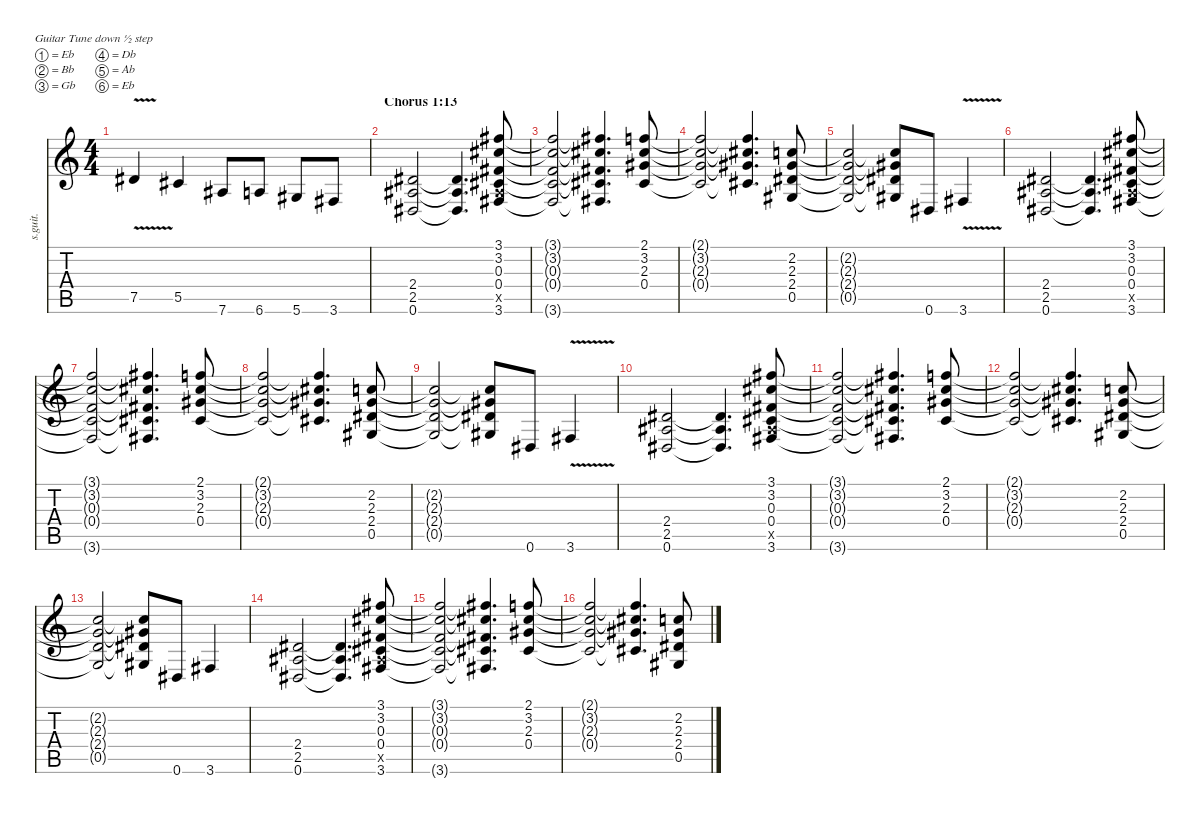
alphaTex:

\defaultSystemsLayout 4
\hideDynamics
\bracketExtendMode nobrackets
\track ("Jerry Cantrell - Rhythm Guitar" "s.guit.") {instrument distortionguitar}
\staff {score tabs}
\tuning (Eb4 Bb3 Gb3 Db3 Ab2 Eb2)
\ts (4 4)
\tempo (108 hide)
\clef g2
\ks c
7.5{v acc #}.4{dy f} 5.5{acc #}.4 7.6{acc #}.8 6.6.8 5.6{acc #}.8 3.6{acc #}.8 |
\section ("" "Chorus 1:13")
\tempo (111 hide)
(2.4{acc #} 2.5{acc #} 0.6{acc #}).2 (2.4{t acc #} 2.5{t acc #} 0.6{t acc #}).4{d} (3.1{acc #} 3.2{acc #} 0.3{acc #} 0.4{acc #} 2.5{x acc #} 3.6{acc #}).8 |
(3.1{t acc #} 3.2{t acc #} 0.3{t acc #} 0.4{t acc #} 3.6{t acc #}).2 (3.1{t acc #} 3.2{t acc #} 0.3{t acc #} 0.4{t acc #} 3.6{t acc #}).4{d} (2.1 3.2{acc #} 2.3{acc #} 0.4{acc #}).8 |
(2.1{t} 3.2{t acc #} 2.3{t acc #} 0.4{t acc #}).2 (2.1{t} 3.2{t acc #} 2.3{t acc #} 0.4{t acc #}).4{d} (2.2 2.3{acc #} 2.4{acc #} 0.5{acc #}).8 |
(2.2{t} 2.3{t acc #} 2.4{t acc #} 0.5{t acc #}).2 (2.2{t} 2.3{t acc #} 2.4{t acc #} 0.5{t acc #}).8 0.6{acc #}.8 3.6{v acc #}.4 |
(2.4{acc #} 2.5{acc #} 0.6{acc #}).2 (2.4{t acc #} 2.5{t acc #} 0.6{t acc #}).4{d} (3.1{acc #} 3.2{acc #} 0.3{acc #} 0.4{acc #} 2.5{x acc #} 3.6{acc #}).8 |
(3.1{t acc #} 3.2{t acc #} 0.3{t acc #} 0.4{t acc #} 3.6{t acc #}).2 (3.1{t acc #} 3.2{t acc #} 0.3{t acc #} 0.4{t acc #} 3.6{t acc #}).4{d} (2.1 3.2{acc #} 2.3{acc #} 0.4{acc #}).8 |
(2.1{t} 3.2{t acc #} 2.3{t acc #} 0.4{t acc #}).2 (2.1{t} 3.2{t acc #} 2.3{t acc #} 0.4{t acc #}).4{d} (2.2 2.3{acc #} 2.4{acc #} 0.5{acc #}).8 |
(2.2{t} 2.3{t acc #} 2.4{t acc #} 0.5{t acc #}).2 (2.2{t} 2.3{t acc #} 2.4{t acc #} 0.5{t acc #}).8 0.6{acc #}.8 3.6{v acc #}.4 |
(2.4{acc #} 2.5{acc #} 0.6{acc #}).2 (2.4{t acc #} 2.5{t acc #} 0.6{t acc #}).4{d} (3.1{acc #} 3.2{acc #} 0.3{acc #} 0.4{acc #} 2.5{x acc #} 3.6{acc #}).8 |
(3.1{t acc #} 3.2{t acc #} 0.3{t acc #} 0.4{t acc #} 3.6{t acc #}).2 (3.1{t acc #} 3.2{t acc #} 0.3{t acc #} 0.4{t acc #} 3.6{t acc #}).4{d} (2.1 3.2{acc #} 2.3{acc #} 0.4{acc #}).8 |
(2.1{t} 3.2{t acc #} 2.3{t acc #} 0.4{t acc #}).2 (2.1{t} 3.2{t acc #} 2.3{t acc #} 0.4{t acc #}).4{d} (2.2 2.3{acc #} 2.4{acc #} 0.5{acc #}).8 |
(2.2{t} 2.3{t acc #} 2.4{t acc #} 0.5{t acc #}).2 (2.2{t} 2.3{t acc #} 2.4{t acc #} 0.5{t acc #}).8 0.6{acc #}.8 3.6{acc #}.4 |
(2.4{acc #} 2.5{acc #} 0.6{acc #}).2 (2.4{t acc #} 2.5{t acc #} 0.6{t acc #}).4{d} (3.1{acc #} 3.2{acc #} 0.3{acc #} 0.4{acc #} 2.5{x acc #} 3.6{acc #}).8 |
(3.1{t acc #} 3.2{t acc #} 0.3{t acc #} 0.4{t acc #} 3.6{t acc #}).2 (3.1{t acc #} 3.2{t acc #} 0.3{t acc #} 0.4{t acc #} 3.6{t acc #}).4{d} (2.1 3.2{acc #} 2.3{acc #} 0.4{acc #}).8 |
(2.1{t} 3.2{t acc #} 2.3{t acc #} 0.4{t acc #}).2 (2.1{t} 3.2{t acc #} 2.3{t acc #} 0.4{t acc #}).4{d} (2.2 2.3{acc #} 2.4{acc #} 0.5{acc #}).8
